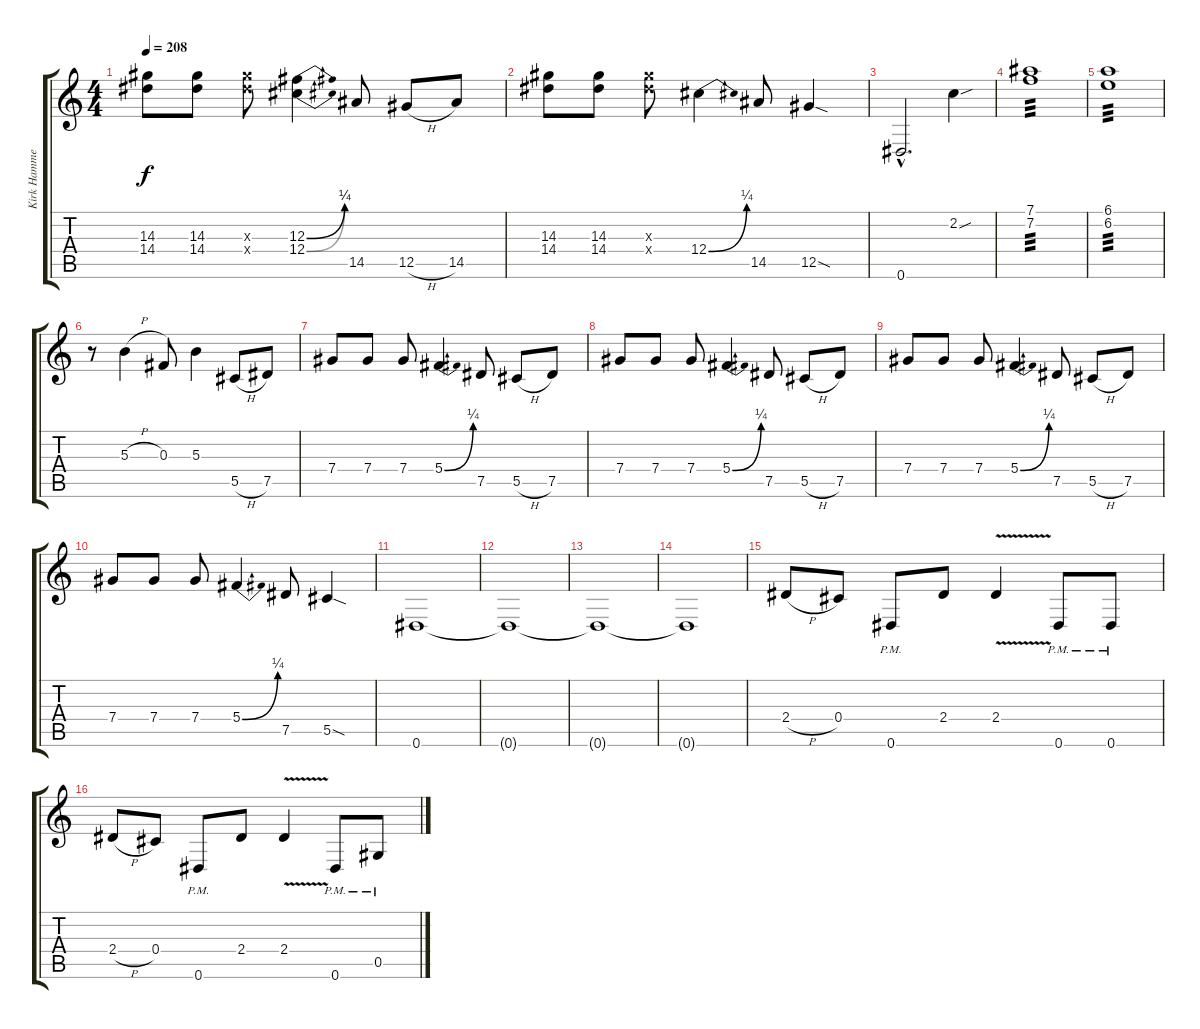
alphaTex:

\track ("Kirk Hammett (Guitar)" "Kirk Hamme") {instrument distortionguitar}
\staff {score tabs}
\tuning (Eb4 Bb3 Gb3 Db3 Ab2 Eb2) {hide}
\ts (4 4)
\tempo 208
\clef g2
\ks c
(14.3 14.4).8{dy f} (14.3 14.4).8 (14.3{x} 14.4{x}).8 (12.3{be (bend 0 0 60 1)} 12.4{be (bend 0 0 60 1)}).4 14.5.8 12.5{h}.8 14.5.8 |
(14.3 14.4).8 (14.3 14.4).8 (14.3{x} 14.4{x}).8 12.4{be (bend 0 0 60 1)}.4 14.5.8 12.5{sod}.4 |
0.6{hac}.2{d} 2.2{sou}.4 |
(7.1 7.2).1{tp 3} |
(6.1 6.2).1{tp 3} |
r.8 5.3{h}.4 0.3.8 5.3.4 5.5{h}.8 7.5.8 |
7.4.8 7.4.8 7.4.8 5.4{be (bend 0 0 60 1)}.4 7.5.8 5.5{h}.8 7.5.8 |
7.4.8 7.4.8 7.4.8 5.4{be (bend 0 0 60 1)}.4 7.5.8 5.5{h}.8 7.5.8 |
7.4.8 7.4.8 7.4.8 5.4{be (bend 0 0 60 1)}.4 7.5.8 5.5{h}.8 7.5.8 |
7.4.8 7.4.8 7.4.8 5.4{be (bend 0 0 60 1)}.4 7.5.8 5.5{sod}.4 |
0.6.1 |
0.6{t}.1 |
0.6{t}.1 |
0.6{t}.1 |
2.4{h}.8 0.4.8 0.6{pm}.8 2.4.8 2.4{v}.4 0.6{pm}.8 0.6{pm}.8 |
2.4{h}.8 0.4.8 0.6{pm}.8 2.4.8 2.4{v}.4 0.6{pm}.8 0.5{pm}.8
